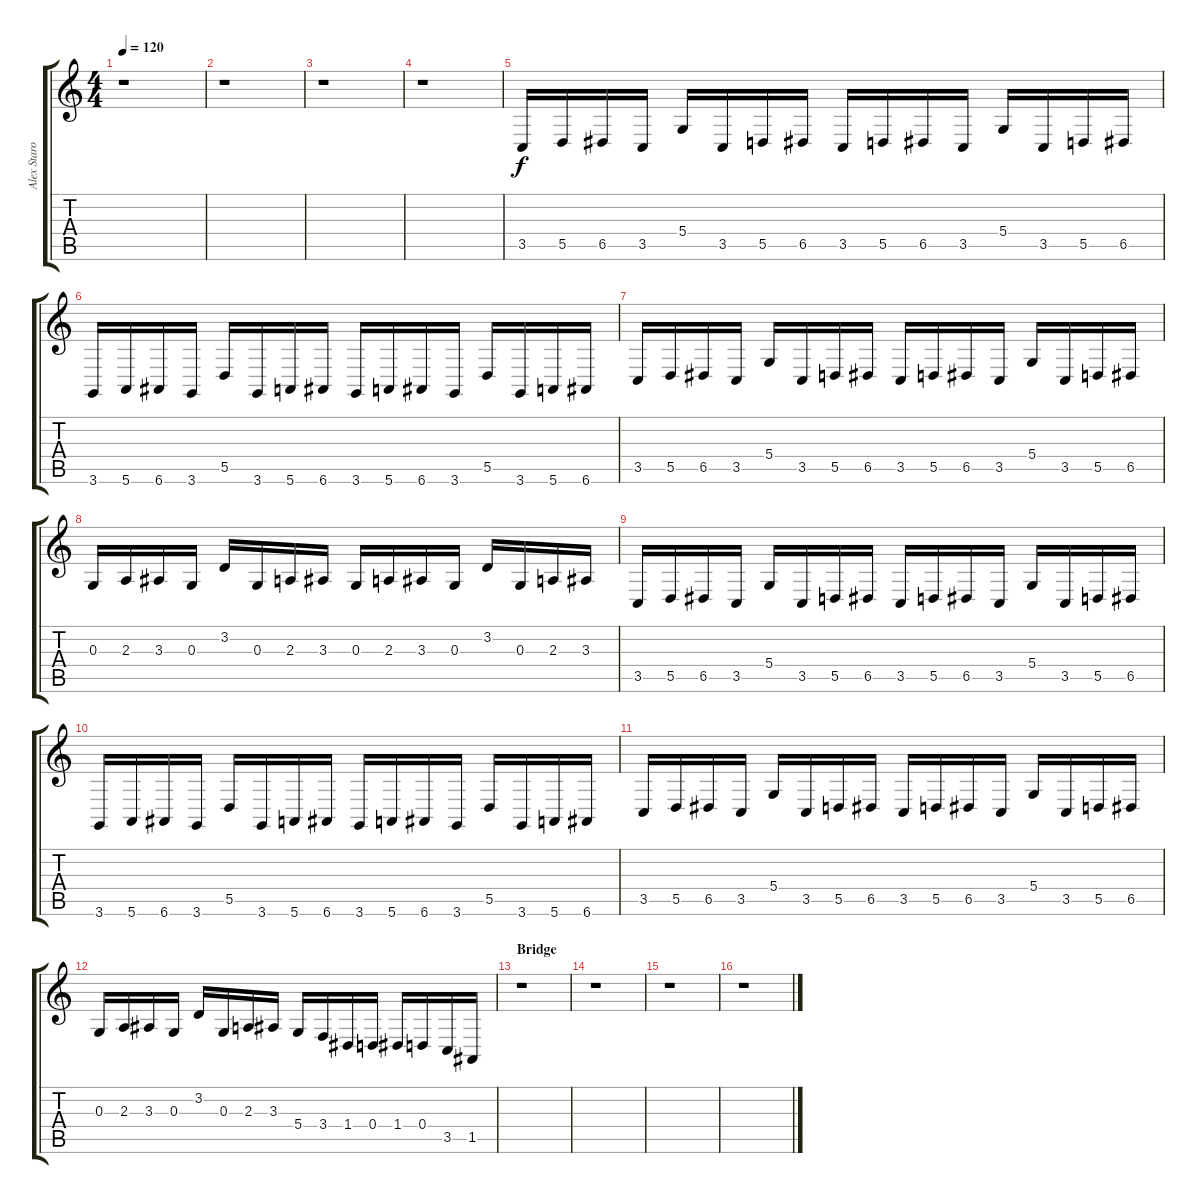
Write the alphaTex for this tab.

\track ("Alex Staropoli - Piano" "Alex Staro") {instrument acousticgrandpiano}
\staff {score tabs}
\tuning (E4 B3 G3 D3 A2 E2) {hide}
\ts (4 4)
\tempo 120
\clef g2
\ks c
r.1{dy f} |
r.1 |
r.1 |
r.1 |
3.5.16 5.5.16 6.5.16 3.5.16 5.4.16 3.5.16 5.5.16 6.5.16 3.5.16 5.5.16 6.5.16 3.5.16 5.4.16 3.5.16 5.5.16 6.5.16 |
3.6.16 5.6.16 6.6.16 3.6.16 5.5.16 3.6.16 5.6.16 6.6.16 3.6.16 5.6.16 6.6.16 3.6.16 5.5.16 3.6.16 5.6.16 6.6.16 |
3.5.16 5.5.16 6.5.16 3.5.16 5.4.16 3.5.16 5.5.16 6.5.16 3.5.16 5.5.16 6.5.16 3.5.16 5.4.16 3.5.16 5.5.16 6.5.16 |
0.3.16 2.3.16 3.3.16 0.3.16 3.2.16 0.3.16 2.3.16 3.3.16 0.3.16 2.3.16 3.3.16 0.3.16 3.2.16 0.3.16 2.3.16 3.3.16 |
3.5.16 5.5.16 6.5.16 3.5.16 5.4.16 3.5.16 5.5.16 6.5.16 3.5.16 5.5.16 6.5.16 3.5.16 5.4.16 3.5.16 5.5.16 6.5.16 |
3.6.16 5.6.16 6.6.16 3.6.16 5.5.16 3.6.16 5.6.16 6.6.16 3.6.16 5.6.16 6.6.16 3.6.16 5.5.16 3.6.16 5.6.16 6.6.16 |
3.5.16 5.5.16 6.5.16 3.5.16 5.4.16 3.5.16 5.5.16 6.5.16 3.5.16 5.5.16 6.5.16 3.5.16 5.4.16 3.5.16 5.5.16 6.5.16 |
0.3.16 2.3.16 3.3.16 0.3.16 3.2.16 0.3.16 2.3.16 3.3.16 5.4.16 3.4.16 1.4.16 0.4.16 1.4.16 0.4.16 3.5.16 1.5.16 |
\section ("" "Bridge")
r.1 |
r.1 |
r.1 |
r.1
